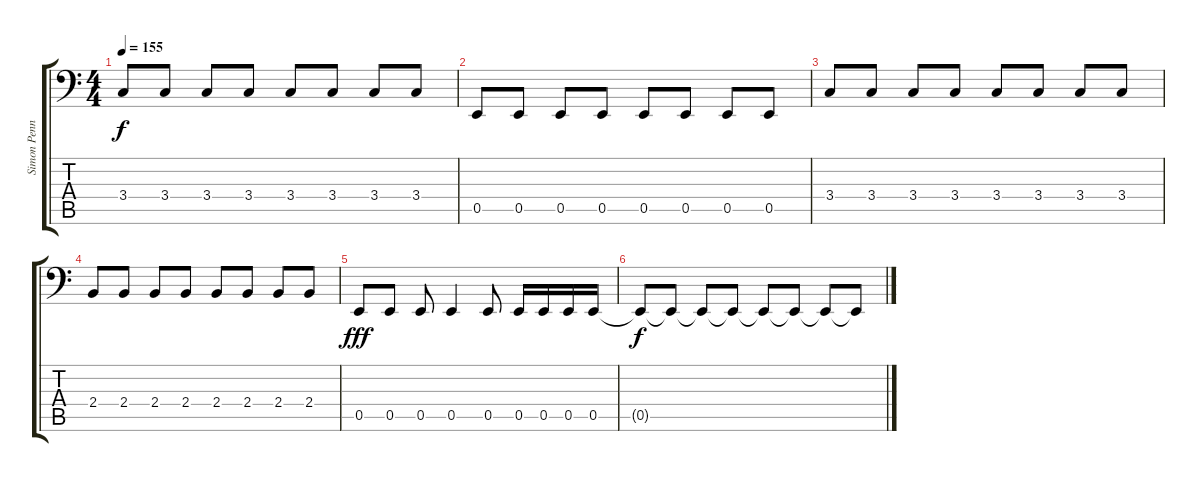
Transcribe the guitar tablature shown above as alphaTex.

\track ("Simon Penney BASS" "Simon Penn") {instrument electricbassfinger}
\staff {score tabs}
\tuning (C3 G2 D2 A1 E1 B0) {hide}
\ts (4 4)
\tempo 155
\clef f4
\ks c
3.4.8{dy f} 3.4.8 3.4.8 3.4.8 3.4.8 3.4.8 3.4.8 3.4.8 |
0.5.8 0.5.8 0.5.8 0.5.8 0.5.8 0.5.8 0.5.8 0.5.8 |
3.4.8 3.4.8 3.4.8 3.4.8 3.4.8 3.4.8 3.4.8 3.4.8 |
2.4.8 2.4.8 2.4.8 2.4.8 2.4.8 2.4.8 2.4.8 2.4.8 |
0.5.8{dy fff} 0.5.8 0.5.8 0.5.4 0.5.8 0.5.16 0.5.16 0.5.16 0.5.16 |
0.5{t}.8{dy f} 0.5{t}.8 0.5{t}.8 0.5{t}.8 0.5{t}.8 0.5{t}.8 0.5{t}.8 0.5{t}.8
